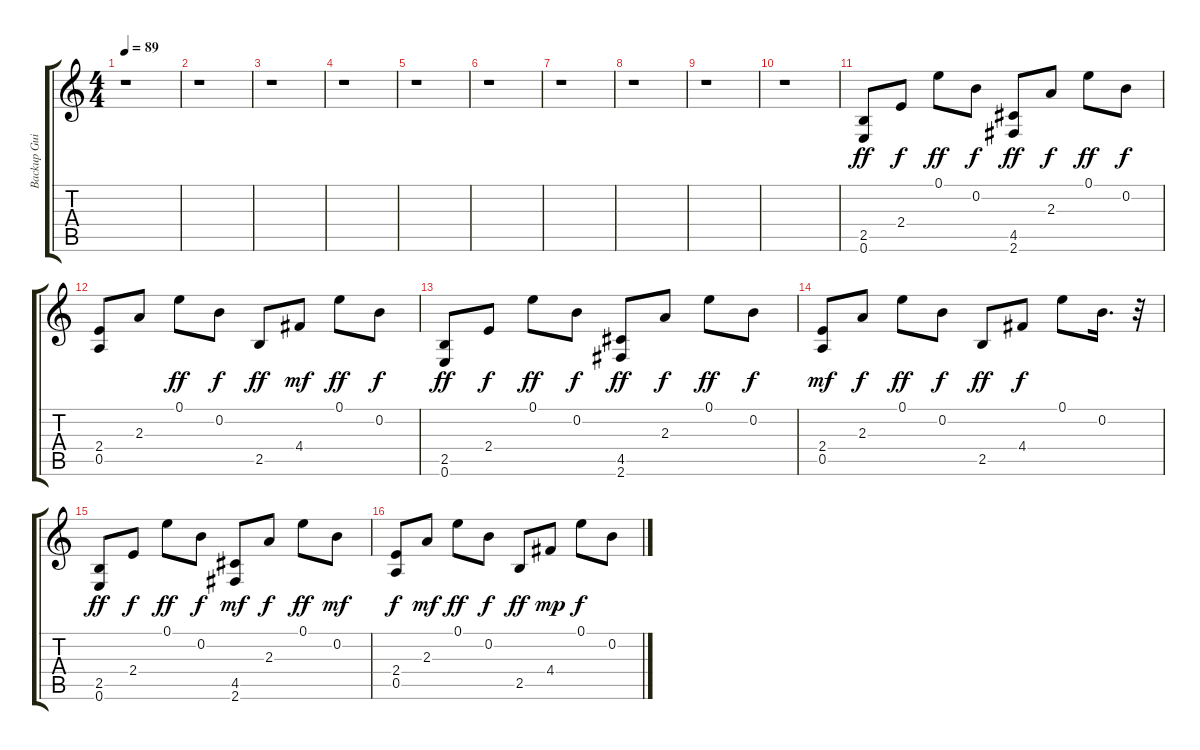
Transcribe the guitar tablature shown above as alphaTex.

\track ("Backup Guitar" "Backup Gui") {instrument electricguitarclean}
\staff {score tabs}
\tuning (E4 B3 G3 D3 A2 E2) {hide}
\ts (4 4)
\tempo 89
\clef g2
\ks c
r.1{dy f} |
r.1 |
r.1 |
r.1 |
r.1 |
r.1 |
r.1 |
r.1 |
r.1 |
r.1 |
(2.5 0.6).8{dy ff} 2.4.8{dy f} 0.1.8{dy ff} 0.2.8{dy f} (4.5 2.6).8{dy ff} 2.3.8{dy f} 0.1.8{dy ff} 0.2.8{dy f} |
(2.4 0.5).8 2.3.8 0.1.8{dy ff} 0.2.8{dy f} 2.5.8{dy ff} 4.4.8{dy mf} 0.1.8{dy ff} 0.2.8{dy f} |
(2.5 0.6).8{dy ff} 2.4.8{dy f} 0.1.8{dy ff} 0.2.8{dy f} (4.5 2.6).8{dy ff} 2.3.8{dy f} 0.1.8{dy ff} 0.2.8{dy f} |
(2.4 0.5).8{dy mf} 2.3.8{dy f} 0.1.8{dy ff} 0.2.8{dy f} 2.5.8{dy ff} 4.4.8{dy f} 0.1.8 0.2.16{d} r.32 |
(2.5 0.6).8{dy ff} 2.4.8{dy f} 0.1.8{dy ff} 0.2.8{dy f} (4.5 2.6).8{dy mf} 2.3.8{dy f} 0.1.8{dy ff} 0.2.8{dy mf} |
(2.4 0.5).8{dy f} 2.3.8{dy mf} 0.1.8{dy ff} 0.2.8{dy f} 2.5.8{dy ff} 4.4.8{dy mp} 0.1.8{dy f} 0.2.8
